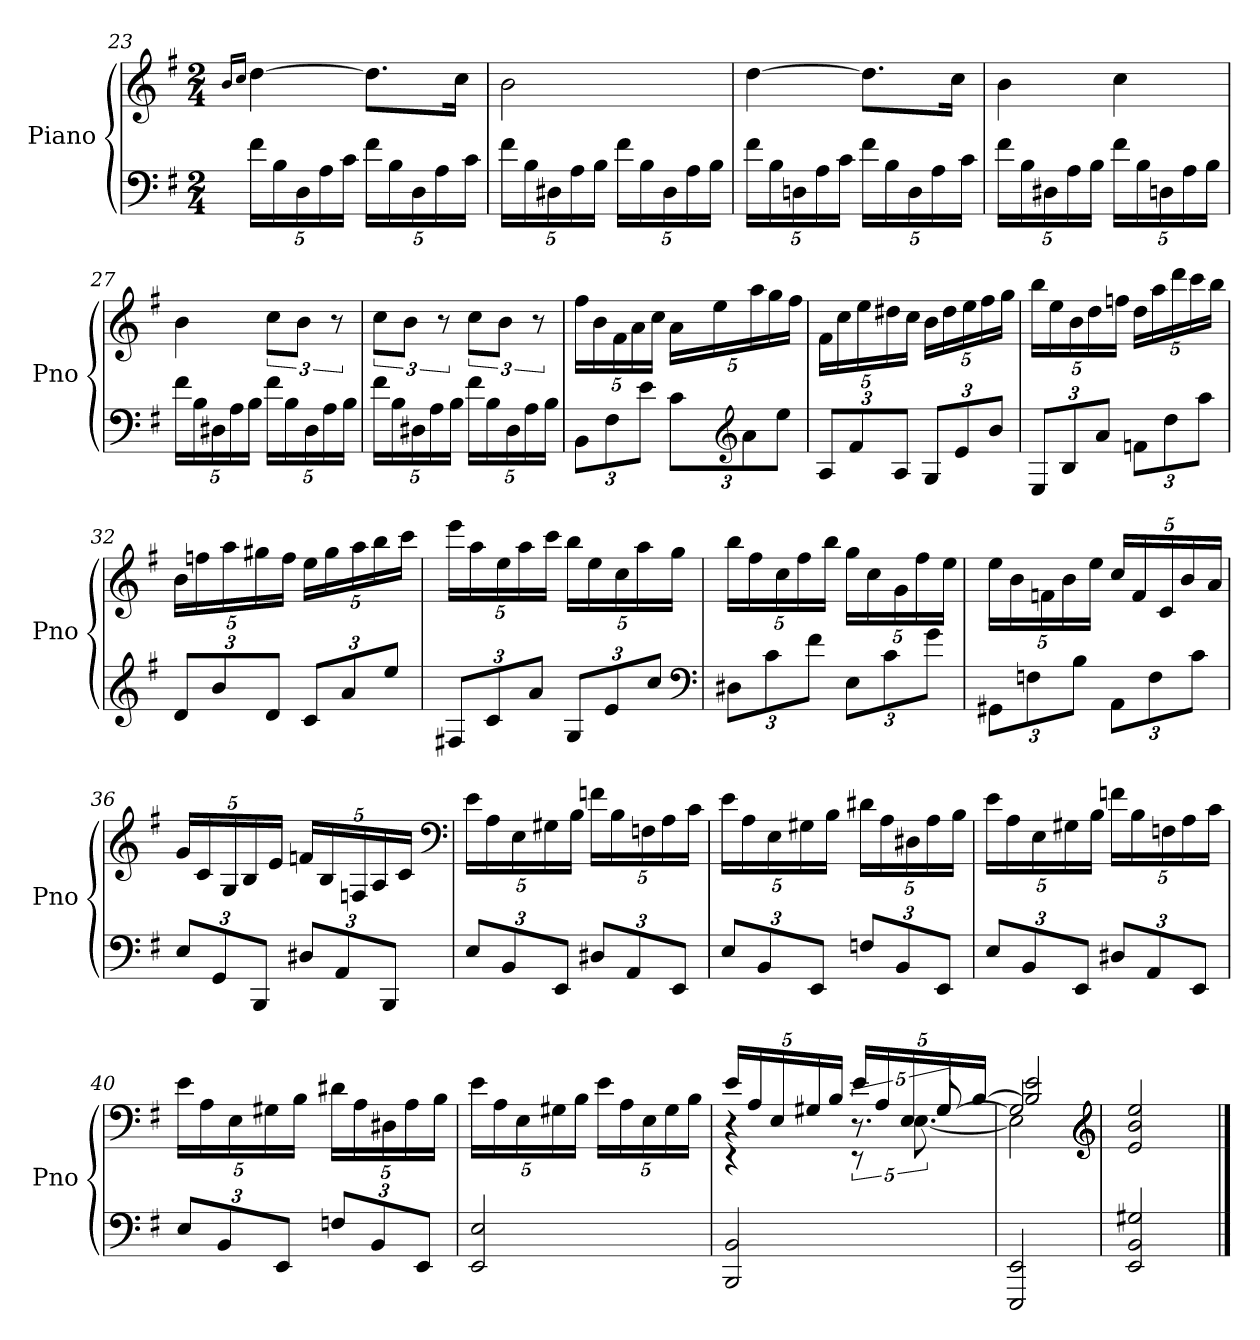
**kern	**kern
*part1	*part1
*staff2	*staff1
*I"Piano	*
*I'Pno	*
*clefF4	*clefG2
*k[f#]	*k[f#]
*e:	*e:
*M2/4	*M2/4
=23	=23
.	16qbLL
.	16qccJJ
20f#LL	[4dd
20B	.
20D	.
20A	.
20cJJ	.
20f#LL	8.ddL]
20B	.
20D	.
20A	.
.	16ccJk
20cJJ	.
=24	=24
20f#LL	2b
20B	.
20D#X	.
20A	.
20BJJ	.
20f#LL	.
20B	.
20D#	.
20A	.
20BJJ	.
=25	=25
20f#LL	[4dd
20B	.
20Dn	.
20A	.
20cJJ	.
20f#LL	8.ddL]
20B	.
20D	.
20A	.
.	16ccJk
20cJJ	.
=26	=26
20f#LL	4b
20B	.
20D#X	.
20A	.
20BJJ	.
20f#LL	4cc
20B	.
20Dn	.
20A	.
20BJJ	.
=27	=27
20f#LL	4b
20B	.
20D#X	.
20A	.
20BJJ	.
20f#LL	12ccL
20B	.
.	12bJ
20D#	.
20A	.
.	12r
20BJJ	.
=28	=28
20f#LL	12ccL
20B	.
.	12bJ
20D#X	.
20A	.
.	12r
20BJJ	.
20f#LL	12ccL
20B	.
.	12bJ
20D#	.
20A	.
.	12r
20BJJ	.
=29	=29
12BBL	20ff#LL
.	20b
12F#	.
.	20f#
.	20a
12eJ	.
.	20ccJJ
12cL	20aLL
.	20ee
*clefG2	*
12a	.
.	20aa
.	20gg
12eeJ	.
.	20ff#JJ
=30	=30
12AL	20f#LL
.	20cc
12f#	.
.	20ee
.	20dd#X
12AJ	.
.	20ccJJ
12GL	20bLL
.	20dd#
12e	.
.	20ee
.	20ff#
12bJ	.
.	20ggJJ
=31	=31
12EL	20bbLL
.	20ee
12B	.
.	20b
.	20dd
12aJ	.
.	20ffnJJ
12fnL	20ddLL
.	20aa
12dd	.
.	20ddd
.	20ccc
12aaJ	.
.	20bbJJ
=32	=32
12dL	20bLL
.	20ffn
12b	.
.	20aa
.	20gg#X
12dJ	.
.	20ffJJ
12cL	20eeLL
.	20gg#
12a	.
.	20aa
.	20bb
12eeJ	.
.	20cccJJ
=33	=33
12F#XL	20eeeLL
.	20aa
12c	.
.	20ee
.	20aa
12aJ	.
.	20cccJJ
12GL	20bbLL
.	20ee
12e	.
.	20cc
.	20aa
12ccJ	.
.	20ggJJ
*clefF4	*
=34	=34
12D#XL	20bbLL
.	20ff#
12c	.
.	20cc
.	20ff#
12f#J	.
.	20bbJJ
12EL	20ggLL
.	20cc
12c	.
.	20g
.	20ff#
12gJ	.
.	20eeJJ
=35	=35
12GG#XL	20eeLL
.	20b
12Fn	.
.	20fn
.	20b
12BJ	.
.	20eeJJ
12AAL	20ccLL
.	20f
12F	.
.	20c
.	20b
12cJ	.
.	20aJJ
=36	=36
12EL	20gLL
.	20c
12GG	.
.	20G
.	20B
12BBBJ	.
.	20eJJ
12D#XL	20fnLL
.	20B
12AA	.
.	20Fn
.	20A
12BBBJ	.
.	20cJJ
*	*clefF4
=37	=37
12EL	20eLL
.	20A
12BB	.
.	20E
.	20G#X
12EEJ	.
.	20BJJ
12D#XL	20fnLL
.	20B
12AA	.
.	20Fn
.	20A
12EEJ	.
.	20cJJ
=38	=38
12EL	20eLL
.	20A
12BB	.
.	20E
.	20G#X
12EEJ	.
.	20BJJ
12FnL	20d#XLL
.	20A
12BB	.
.	20D#X
.	20A
12EEJ	.
.	20BJJ
=39	=39
12EL	20eLL
.	20A
12BB	.
.	20E
.	20G#X
12EEJ	.
.	20BJJ
12D#XL	20fnLL
.	20B
12AA	.
.	20Fn
.	20A
12EEJ	.
.	20cJJ
=40	=40
12EL	20eLL
.	20A
12BB	.
.	20E
.	20G#X
12EEJ	.
.	20BJJ
12FnL	20d#XLL
.	20A
12BB	.
.	20D#X
.	20A
12EEJ	.
.	20BJJ
=41	=41
2EE 2E	20eLL
.	20A
.	20E
.	20G#X
.	20BJJ
.	20eLL
.	20A
.	20E
.	20G#
.	20BJJ
=42	=42
*	*^
*	*	*^
2BBB 2BB	4r	4rEE	20eLL
.	.	.	20A
.	.	.	20E
.	.	.	20G#X
.	.	.	20BJJ
.	10.r	10rEE	20eLL
.	.	.	20A
.	.	[10.E	20E
.	[10G#	.	20G#
.	.	.	[20BJJ
=43	=43	=43	=43
2EEE 2EE	2G#]	2E]	2B] 2e
*	*v	*v	*v
*	*clefG2
=44	=44
2EE 2BB 2G#X	2e 2b 2ee
==	==
*-	*-
